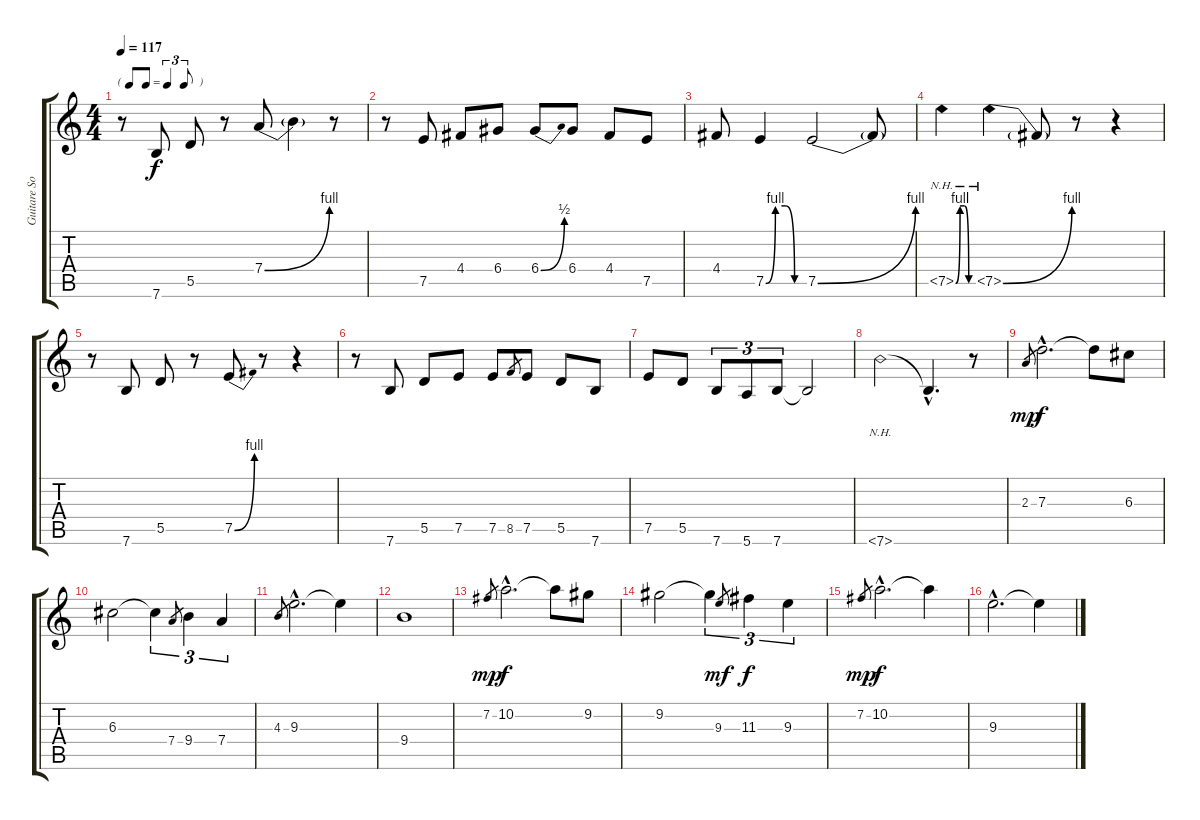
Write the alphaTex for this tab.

\track ("Guitare Solo" "Guitare So") {instrument distortionguitar}
\staff {score tabs}
\tuning (E4 B3 G3 D3 A2 E2) {hide}
\ts (4 4)
\tf triplet8th
\tempo 117
\clef g2
\ks c
r.8{dy f} 7.6.8 5.5.8 r.8 7.4{be (bend 0 0 60 4)}.8 7.4{t}.4 r.8 |
r.8 7.5.8 4.4.8 6.4.8 6.4{be (bend 0 0 60 2)}.8 6.4.8 4.4.8 7.5.8 |
4.4.8 7.5{be (custom 0 0 15 4 30 4 45 0 60 0)}.4 7.5{be (bend 0 0 60 4)}.2 7.5{t}.8 |
7.5{be (custom 0 0 15 4 30 4 45 0 60 0) nh}.4 7.5{be (bend 0 0 60 4) nh}.4 7.5{t}.8 r.8 r.4 |
r.8 7.6.8 5.5.8 r.8 7.5{be (bend 0 0 60 4)}.8 r.8 r.4 |
r.8 7.6.8 5.5.8 7.5.8 7.5.8 8.5.8{gr} 7.5.8 5.5.8 7.6.8 |
7.5.8 5.5.8 7.6.8{tu (3 2)} 5.6.8{tu (3 2)} 7.6.8{tu (3 2)} 7.6{t}.2 |
7.6{nh}.2 7.6{hac t}.4{d} r.8 |
2.3.8{gr dy mp} 7.3{hac}.2{d dy f} 7.3{t}.8 6.3.8 |
6.3.2 6.3{t}.4{tu (3 2)} 7.4.8{gr} 9.4.4{tu (3 2)} 7.4.4{tu (3 2)} |
4.3.8{gr} 9.3{hac}.2{d} 9.3{t}.4 |
9.4.1 |
7.2.8{gr dy mp} 10.2{hac}.2{d dy f} 10.2{t}.8 9.2.8 |
9.2.2 9.2{t}.4{tu (3 2)} 9.3.8{gr dy mf} 11.3.4{tu (3 2) dy f} 9.3.4{tu (3 2)} |
7.2.8{gr dy mp} 10.2{hac}.2{d dy f} 10.2{t}.4 |
9.3{hac}.2{d} 9.3{t}.4
